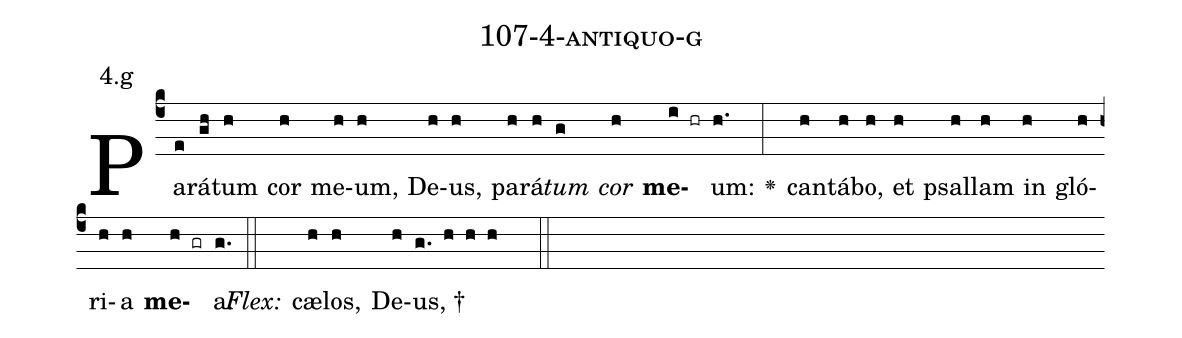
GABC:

name: 107-4-antiquo-g;
annotation: 4.g;
%%
(c4)Pa(e)rá(gh)tum(h) cor(h) me(h)um,(h) De(h)us,(h) pa(h)rá(h)<i>tum</i>(g) <i>cor</i>(h) <b>me</b>(i hr)um:(h.) <v>\greheightstar</v>(:) can(h)tá(h)bo,(h) et(h) psal(h)lam(h) in(h) gló(h)ri(h)a(h) <b>me</b>(h gr)a.(g.) (::)
<i>Flex:</i>()  cæ(h)los,(h) De(h)us, †(g. h h h  ::)

%E(h) u(h) o(h) u(h) a(h) e.(g.) (::)
